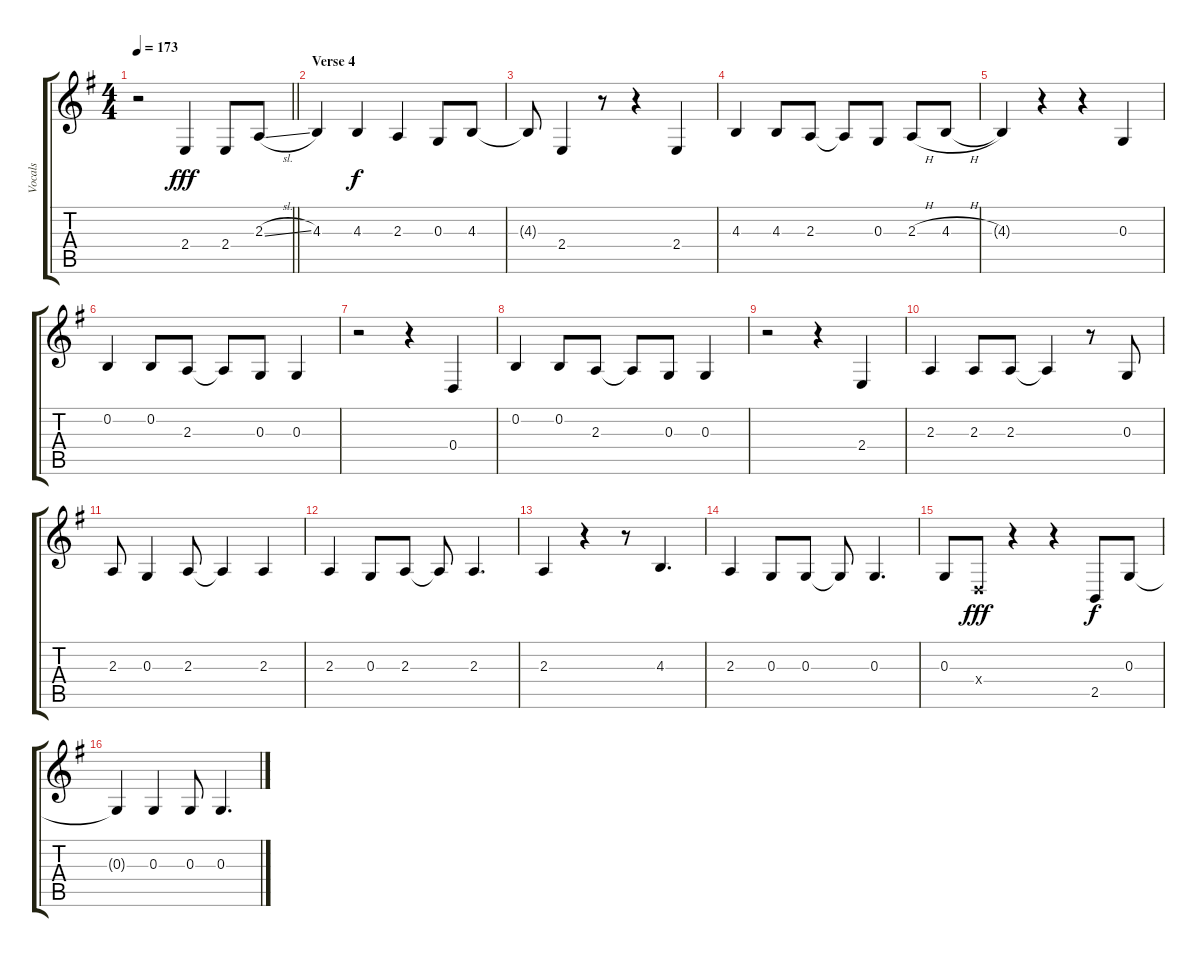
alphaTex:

\track ("Vocals" "Vocals") {instrument tenorsax}
\staff {score tabs}
\tuning (E4 B3 G3 D3 A2 E2) {hide}
\ts (4 4)
\tempo 173
\clef g2
\barLineRight lightlight
\ks g
r.2{dy fff} 2.4.4 2.4.8 2.3{sl}.8 |
\section ("" "Verse 4")
4.3.4 4.3.4{dy f} 2.3.4 0.3.8 4.3.8 |
4.3{t}.8 2.4.4 r.8 r.4 2.4.4 |
4.3.4 4.3.8 2.3.8 2.3{t}.8 0.3.8 2.3{h}.8 4.3{h}.8 |
4.3{t}.4 r.4 r.4 0.3.4 |
0.2.4 0.2.8 2.3.8 2.3{t}.8 0.3.8 0.3.4 |
r.2 r.4 0.4.4 |
0.2.4 0.2.8 2.3.8 2.3{t}.8 0.3.8 0.3.4 |
r.2 r.4 2.4.4 |
2.3.4 2.3.8 2.3.8 2.3{t}.4 r.8 0.3.8 |
2.3.8 0.3.4 2.3.8 2.3{t}.4 2.3.4 |
2.3.4 0.3.8 2.3.8 2.3{t}.8 2.3.4{d} |
2.3.4 r.4 r.8 4.3.4{d} |
2.3.4 0.3.8 0.3.8 0.3{t}.8 0.3.4{d} |
0.3.8 0.4{x}.8{dy fff} r.4 r.4 2.5.8{dy f} 0.3.8 |
0.3{t}.4 0.3.4 0.3.8 0.3.4{d}
